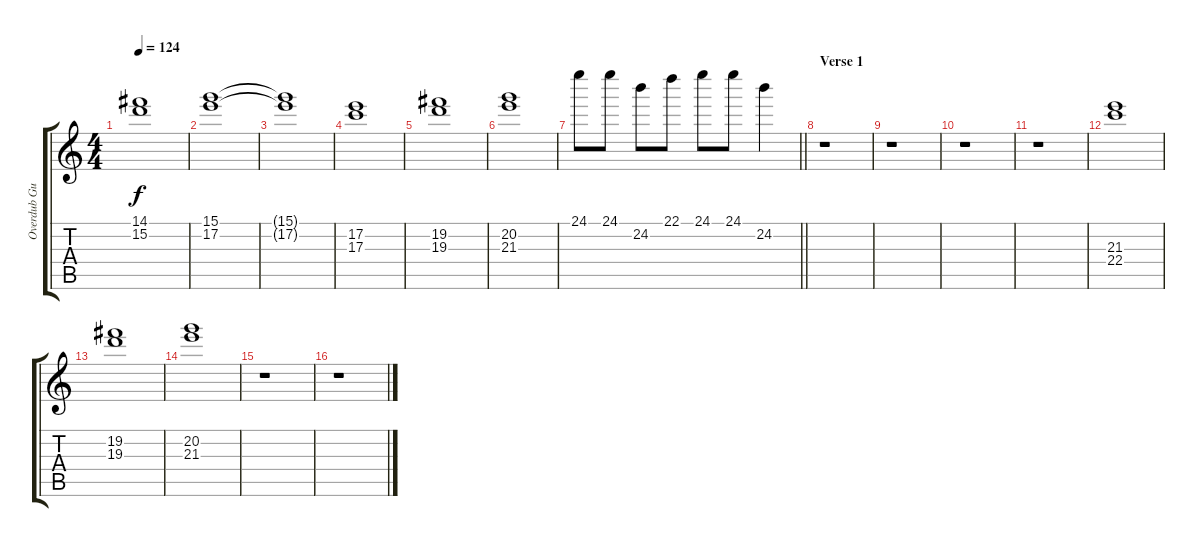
\track ("Overdub Guitar" "Overdub Gu") {instrument distortionguitar}
\staff {score tabs}
\tuning (E4 B3 G3 D3 A2 E2) {hide}
\ts (4 4)
\tempo 124
\clef g2
\ks c
(14.1 15.2).1{dy f} |
(15.1 17.2).1 |
(15.1{t} 17.2{t}).1 |
(17.2 17.3).1 |
(19.2 19.3).1 |
(20.2 21.3).1 |
\barLineRight lightlight
24.1.8 24.1.8 24.2.8 22.1.8 24.1.8 24.1.8 24.2.4 |
\section ("" "Verse 1")
r.1 |
r.1 |
r.1 |
r.1 |
(21.3 22.4).1 |
(19.2 19.3).1 |
(20.2 21.3).1 |
r.1 |
r.1
